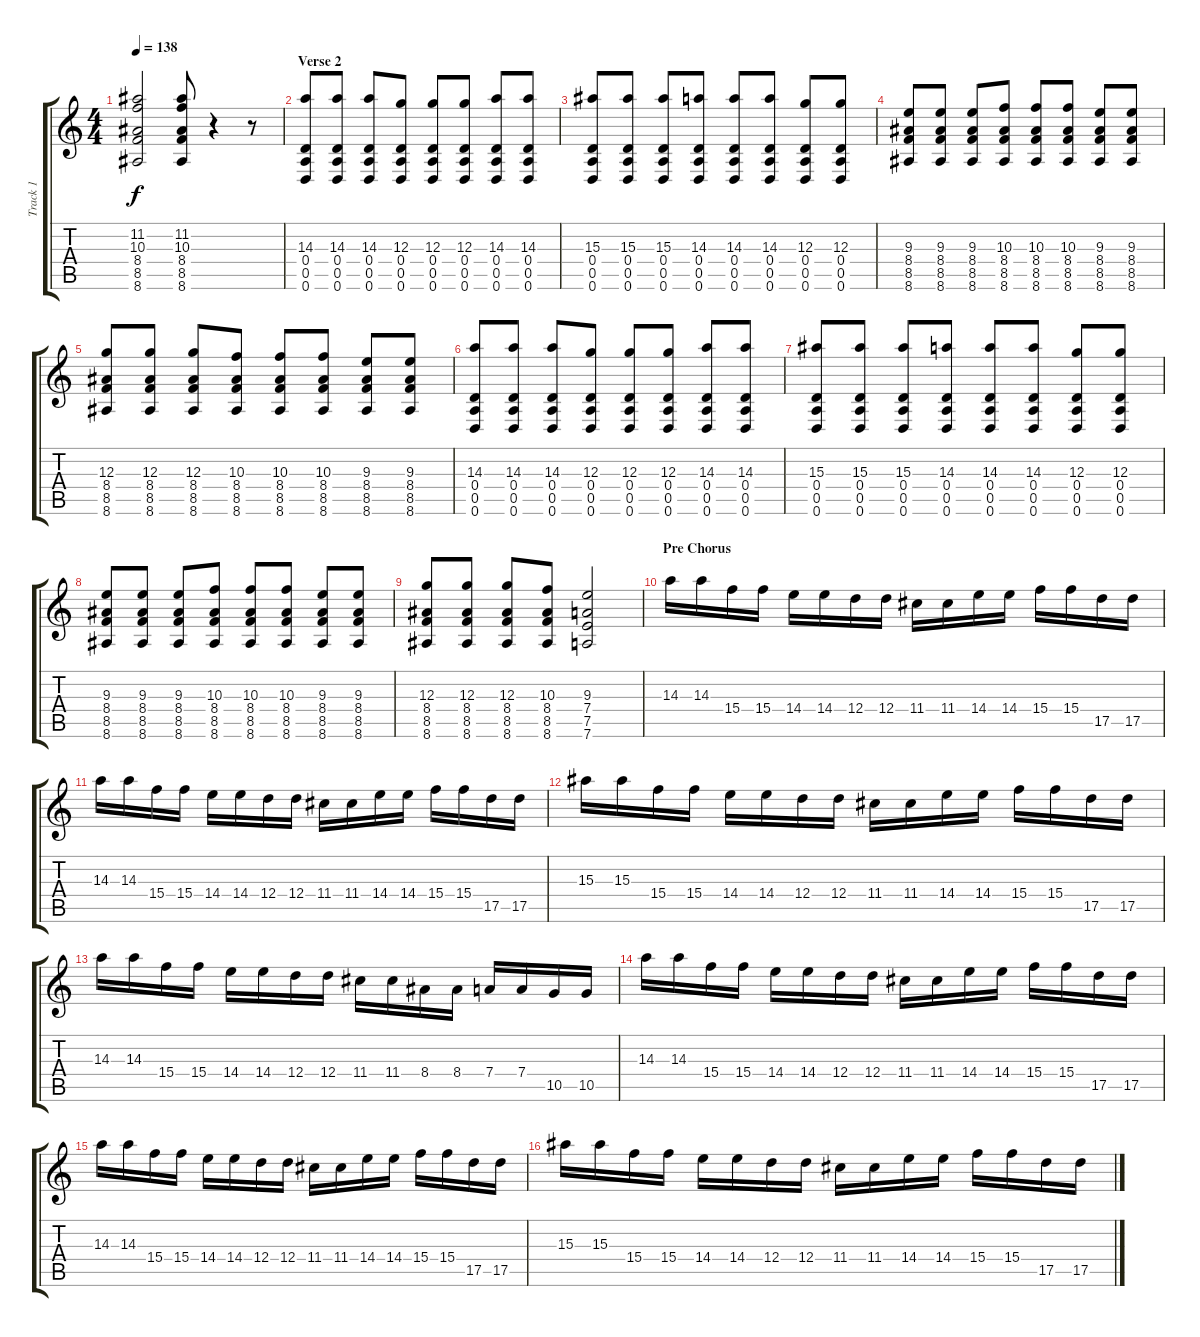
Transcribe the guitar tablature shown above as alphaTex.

\track ("Track 1" "Track 1") {instrument distortionguitar}
\staff {score tabs}
\tuning (E4 B3 G3 D3 A2 D2) {hide}
\ts (4 4)
\tempo 138
\clef g2
\ks c
(11.2{t} 10.3{t} 8.4{t} 8.5{t} 8.6{t}).2{dy f} (11.2 10.3 8.4 8.5 8.6).8 r.4 r.8 |
\section ("" "Verse 2")
(14.3 0.4 0.5 0.6).8 (14.3 0.4 0.5 0.6).8 (14.3 0.4 0.5 0.6).8 (12.3 0.4 0.5 0.6).8 (12.3 0.4 0.5 0.6).8 (12.3 0.4 0.5 0.6).8 (14.3 0.4 0.5 0.6).8 (14.3 0.4 0.5 0.6).8 |
(15.3 0.4 0.5 0.6).8 (15.3 0.4 0.5 0.6).8 (15.3 0.4 0.5 0.6).8 (14.3 0.4 0.5 0.6).8 (14.3 0.4 0.5 0.6).8 (14.3 0.4 0.5 0.6).8 (12.3 0.4 0.5 0.6).8 (12.3 0.4 0.5 0.6).8 |
(9.3 8.4 8.5 8.6).8 (9.3 8.4 8.5 8.6).8 (9.3 8.4 8.5 8.6).8 (10.3 8.4 8.5 8.6).8 (10.3 8.4 8.5 8.6).8 (10.3 8.4 8.5 8.6).8 (9.3 8.4 8.5 8.6).8 (9.3 8.4 8.5 8.6).8 |
(12.3 8.4 8.5 8.6).8 (12.3 8.4 8.5 8.6).8 (12.3 8.4 8.5 8.6).8 (10.3 8.4 8.5 8.6).8 (10.3 8.4 8.5 8.6).8 (10.3 8.4 8.5 8.6).8 (9.3 8.4 8.5 8.6).8 (9.3 8.4 8.5 8.6).8 |
(14.3 0.4 0.5 0.6).8 (14.3 0.4 0.5 0.6).8 (14.3 0.4 0.5 0.6).8 (12.3 0.4 0.5 0.6).8 (12.3 0.4 0.5 0.6).8 (12.3 0.4 0.5 0.6).8 (14.3 0.4 0.5 0.6).8 (14.3 0.4 0.5 0.6).8 |
(15.3 0.4 0.5 0.6).8 (15.3 0.4 0.5 0.6).8 (15.3 0.4 0.5 0.6).8 (14.3 0.4 0.5 0.6).8 (14.3 0.4 0.5 0.6).8 (14.3 0.4 0.5 0.6).8 (12.3 0.4 0.5 0.6).8 (12.3 0.4 0.5 0.6).8 |
(9.3 8.4 8.5 8.6).8 (9.3 8.4 8.5 8.6).8 (9.3 8.4 8.5 8.6).8 (10.3 8.4 8.5 8.6).8 (10.3 8.4 8.5 8.6).8 (10.3 8.4 8.5 8.6).8 (9.3 8.4 8.5 8.6).8 (9.3 8.4 8.5 8.6).8 |
(12.3 8.4 8.5 8.6).8 (12.3 8.4 8.5 8.6).8 (12.3 8.4 8.5 8.6).8 (10.3 8.4 8.5 8.6).8 (9.3 7.4 7.5 7.6).2 |
\section ("" "Pre Chorus")
14.3.16 14.3.16 15.4.16 15.4.16 14.4.16 14.4.16 12.4.16 12.4.16 11.4.16 11.4.16 14.4.16 14.4.16 15.4.16 15.4.16 17.5.16 17.5.16 |
14.3.16 14.3.16 15.4.16 15.4.16 14.4.16 14.4.16 12.4.16 12.4.16 11.4.16 11.4.16 14.4.16 14.4.16 15.4.16 15.4.16 17.5.16 17.5.16 |
15.3.16 15.3.16 15.4.16 15.4.16 14.4.16 14.4.16 12.4.16 12.4.16 11.4.16 11.4.16 14.4.16 14.4.16 15.4.16 15.4.16 17.5.16 17.5.16 |
14.3.16 14.3.16 15.4.16 15.4.16 14.4.16 14.4.16 12.4.16 12.4.16 11.4.16 11.4.16 8.4.16 8.4.16 7.4.16 7.4.16 10.5.16 10.5.16 |
14.3.16 14.3.16 15.4.16 15.4.16 14.4.16 14.4.16 12.4.16 12.4.16 11.4.16 11.4.16 14.4.16 14.4.16 15.4.16 15.4.16 17.5.16 17.5.16 |
14.3.16 14.3.16 15.4.16 15.4.16 14.4.16 14.4.16 12.4.16 12.4.16 11.4.16 11.4.16 14.4.16 14.4.16 15.4.16 15.4.16 17.5.16 17.5.16 |
15.3.16 15.3.16 15.4.16 15.4.16 14.4.16 14.4.16 12.4.16 12.4.16 11.4.16 11.4.16 14.4.16 14.4.16 15.4.16 15.4.16 17.5.16 17.5.16
